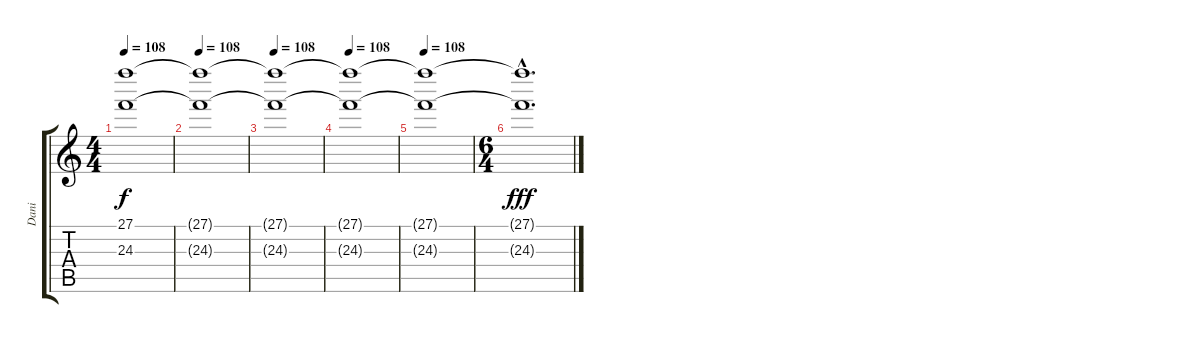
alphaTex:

\track ("Dani" "Dani") {instrument gunshot}
\staff {score tabs}
\tuning (D5 A4 F4 C4 G3 D3) {hide}
\ts (4 4)
\tempo 108
\clef g2
\ks c
(27.1 24.3).1{dy f instrument voiceoohs} |
\tempo 108
(27.1{t} 24.3{t}).1 |
\tempo 108
(27.1{t} 24.3{t}).1 |
\tempo 108
(27.1{t} 24.3{t}).1 |
\tempo 108
(27.1{t} 24.3{t}).1 |
\ts (6 4)
(27.1{hac t} 24.3{hac t}).1{d dy fff}
